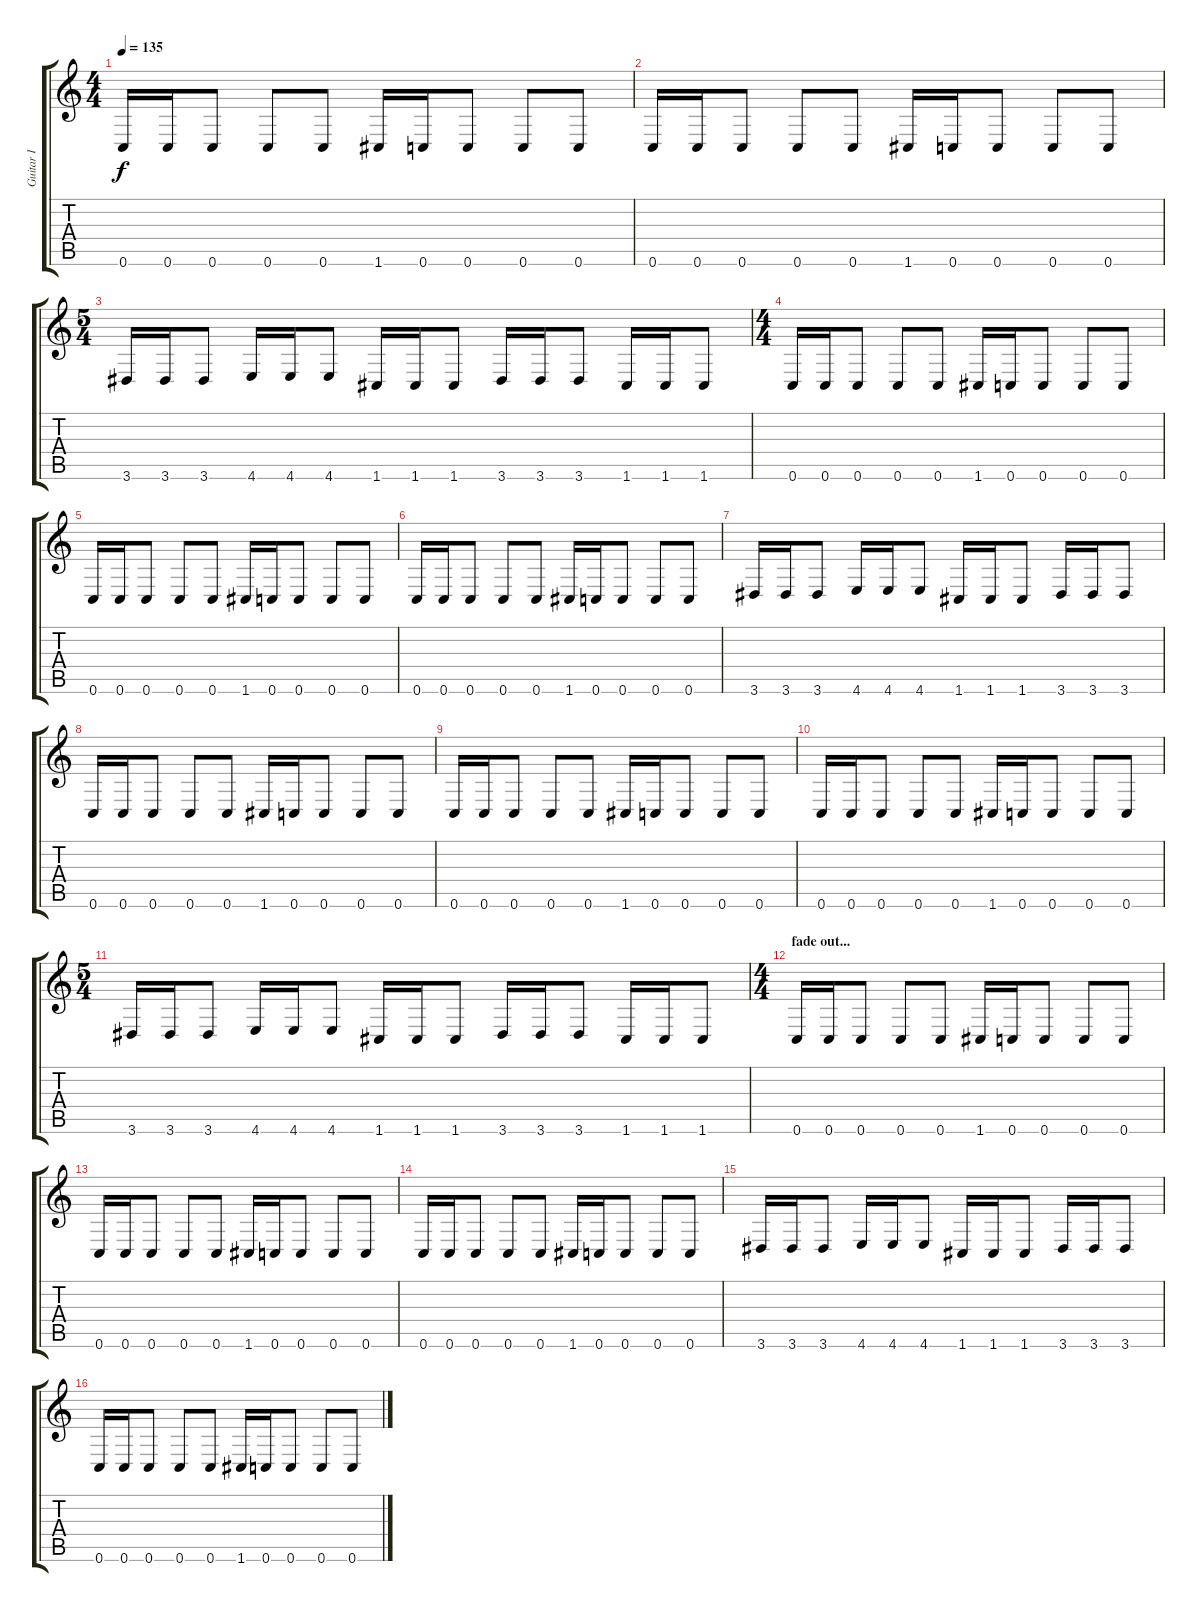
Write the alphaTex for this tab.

\track ("Guitar I" "Guitar I") {instrument distortionguitar}
\staff {score tabs}
\tuning (D4 A3 F3 C3 G2 C2) {hide}
\ts (4 4)
\tempo 135
\clef g2
\ks c
0.6.16{dy f} 0.6.16 0.6.8 0.6.8 0.6.8 1.6.16 0.6.16 0.6.8 0.6.8 0.6.8 |
0.6.16 0.6.16 0.6.8 0.6.8 0.6.8 1.6.16 0.6.16 0.6.8 0.6.8 0.6.8 |
\ts (5 4)
3.6.16 3.6.16 3.6.8 4.6.16 4.6.16 4.6.8 1.6.16 1.6.16 1.6.8 3.6.16 3.6.16 3.6.8 1.6.16 1.6.16 1.6.8 |
\ts (4 4)
0.6.16 0.6.16 0.6.8 0.6.8 0.6.8 1.6.16 0.6.16 0.6.8 0.6.8 0.6.8 |
0.6.16 0.6.16 0.6.8 0.6.8 0.6.8 1.6.16 0.6.16 0.6.8 0.6.8 0.6.8 |
0.6.16 0.6.16 0.6.8 0.6.8 0.6.8 1.6.16 0.6.16 0.6.8 0.6.8 0.6.8 |
3.6.16 3.6.16 3.6.8 4.6.16 4.6.16 4.6.8 1.6.16 1.6.16 1.6.8 3.6.16 3.6.16 3.6.8 |
0.6.16 0.6.16 0.6.8 0.6.8 0.6.8 1.6.16 0.6.16 0.6.8 0.6.8 0.6.8 |
0.6.16 0.6.16 0.6.8 0.6.8 0.6.8 1.6.16 0.6.16 0.6.8 0.6.8 0.6.8 |
0.6.16 0.6.16 0.6.8 0.6.8 0.6.8 1.6.16 0.6.16 0.6.8 0.6.8 0.6.8 |
\ts (5 4)
3.6.16 3.6.16 3.6.8 4.6.16 4.6.16 4.6.8 1.6.16 1.6.16 1.6.8 3.6.16 3.6.16 3.6.8 1.6.16 1.6.16 1.6.8 |
\ts (4 4)
\section ("" "fade out...")
0.6.16 0.6.16 0.6.8 0.6.8 0.6.8 1.6.16 0.6.16 0.6.8 0.6.8 0.6.8 |
0.6.16 0.6.16 0.6.8 0.6.8 0.6.8 1.6.16 0.6.16 0.6.8 0.6.8 0.6.8 |
0.6.16 0.6.16 0.6.8 0.6.8 0.6.8 1.6.16 0.6.16 0.6.8 0.6.8 0.6.8 |
3.6.16 3.6.16 3.6.8 4.6.16 4.6.16 4.6.8 1.6.16 1.6.16 1.6.8 3.6.16 3.6.16 3.6.8 |
0.6.16 0.6.16 0.6.8 0.6.8 0.6.8 1.6.16 0.6.16 0.6.8 0.6.8 0.6.8
